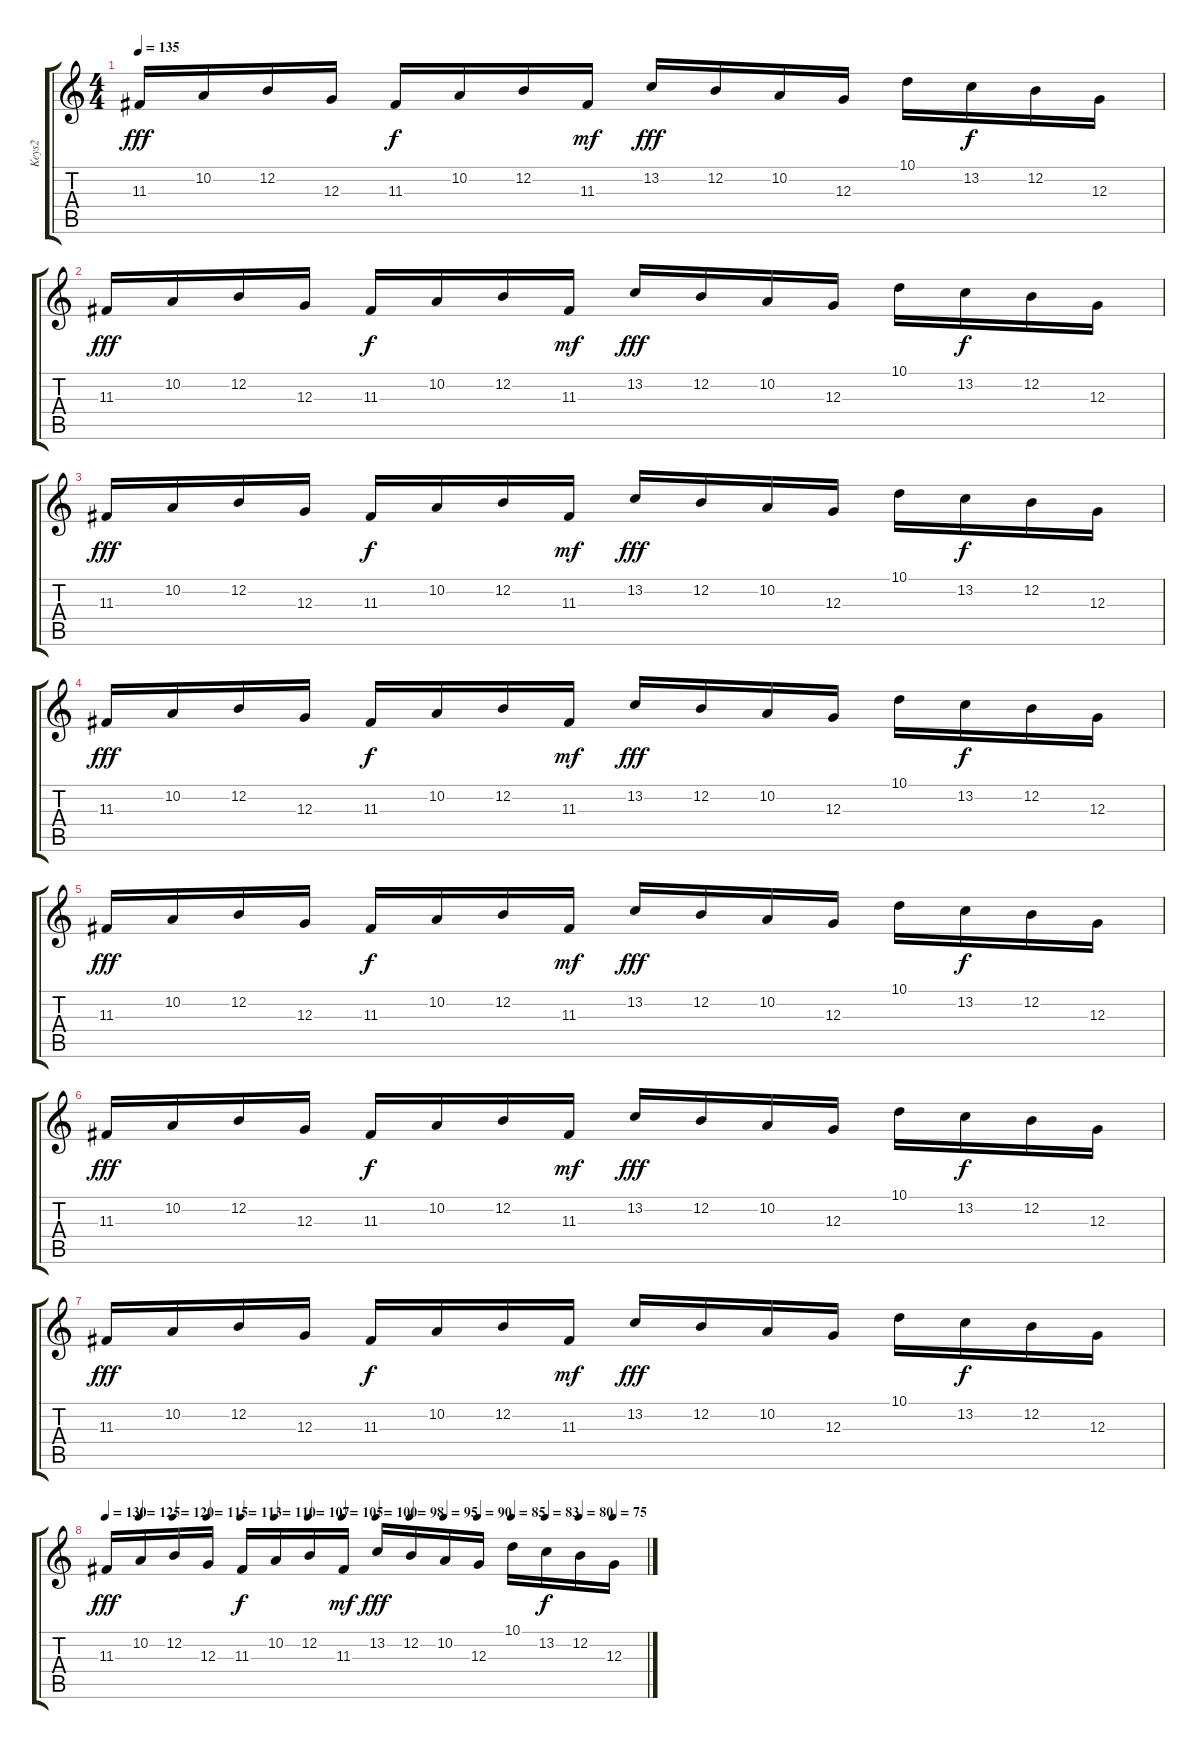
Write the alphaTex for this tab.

\track ("Keys2" "Keys2") {instrument lead2sawtooth}
\staff {score tabs}
\tuning (E4 B3 G3 D3 A2 E2) {hide}
\ts (4 4)
\tempo 135
\clef g2
\ks c
11.3.16{dy fff} 10.2.16 12.2.16 12.3.16 11.3.16{dy f} 10.2.16 12.2.16 11.3.16{dy mf} 13.2.16{dy fff} 12.2.16 10.2.16 12.3.16 10.1.16 13.2.16{dy f} 12.2.16 12.3.16 |
11.3.16{dy fff} 10.2.16 12.2.16 12.3.16 11.3.16{dy f} 10.2.16 12.2.16 11.3.16{dy mf} 13.2.16{dy fff} 12.2.16 10.2.16 12.3.16 10.1.16 13.2.16{dy f} 12.2.16 12.3.16 |
11.3.16{dy fff} 10.2.16 12.2.16 12.3.16 11.3.16{dy f} 10.2.16 12.2.16 11.3.16{dy mf} 13.2.16{dy fff} 12.2.16 10.2.16 12.3.16 10.1.16 13.2.16{dy f} 12.2.16 12.3.16 |
11.3.16{dy fff} 10.2.16 12.2.16 12.3.16 11.3.16{dy f} 10.2.16 12.2.16 11.3.16{dy mf} 13.2.16{dy fff} 12.2.16 10.2.16 12.3.16 10.1.16 13.2.16{dy f} 12.2.16 12.3.16 |
11.3.16{dy fff} 10.2.16 12.2.16 12.3.16 11.3.16{dy f} 10.2.16 12.2.16 11.3.16{dy mf} 13.2.16{dy fff} 12.2.16 10.2.16 12.3.16 10.1.16 13.2.16{dy f} 12.2.16 12.3.16 |
11.3.16{dy fff} 10.2.16 12.2.16 12.3.16 11.3.16{dy f} 10.2.16 12.2.16 11.3.16{dy mf} 13.2.16{dy fff} 12.2.16 10.2.16 12.3.16 10.1.16 13.2.16{dy f} 12.2.16 12.3.16 |
11.3.16{dy fff} 10.2.16 12.2.16 12.3.16 11.3.16{dy f} 10.2.16 12.2.16 11.3.16{dy mf} 13.2.16{dy fff} 12.2.16 10.2.16 12.3.16 10.1.16 13.2.16{dy f} 12.2.16 12.3.16 |
\tempo 130
\tempo (125 0.0625)
\tempo (120 0.125)
\tempo (115 0.1875)
\tempo (113 0.25)
\tempo (110 0.3125)
\tempo (107 0.375)
\tempo (105 0.4375)
\tempo (100 0.5)
\tempo (98 0.5625)
\tempo (95 0.625)
\tempo (90 0.6875)
\tempo (85 0.75)
\tempo (83 0.8125)
\tempo (80 0.875)
\tempo (75 0.9375)
11.3.16{dy fff} 10.2.16 12.2.16 12.3.16 11.3.16{dy f} 10.2.16 12.2.16 11.3.16{dy mf} 13.2.16{dy fff} 12.2.16 10.2.16 12.3.16 10.1.16 13.2.16{dy f} 12.2.16 12.3.16
